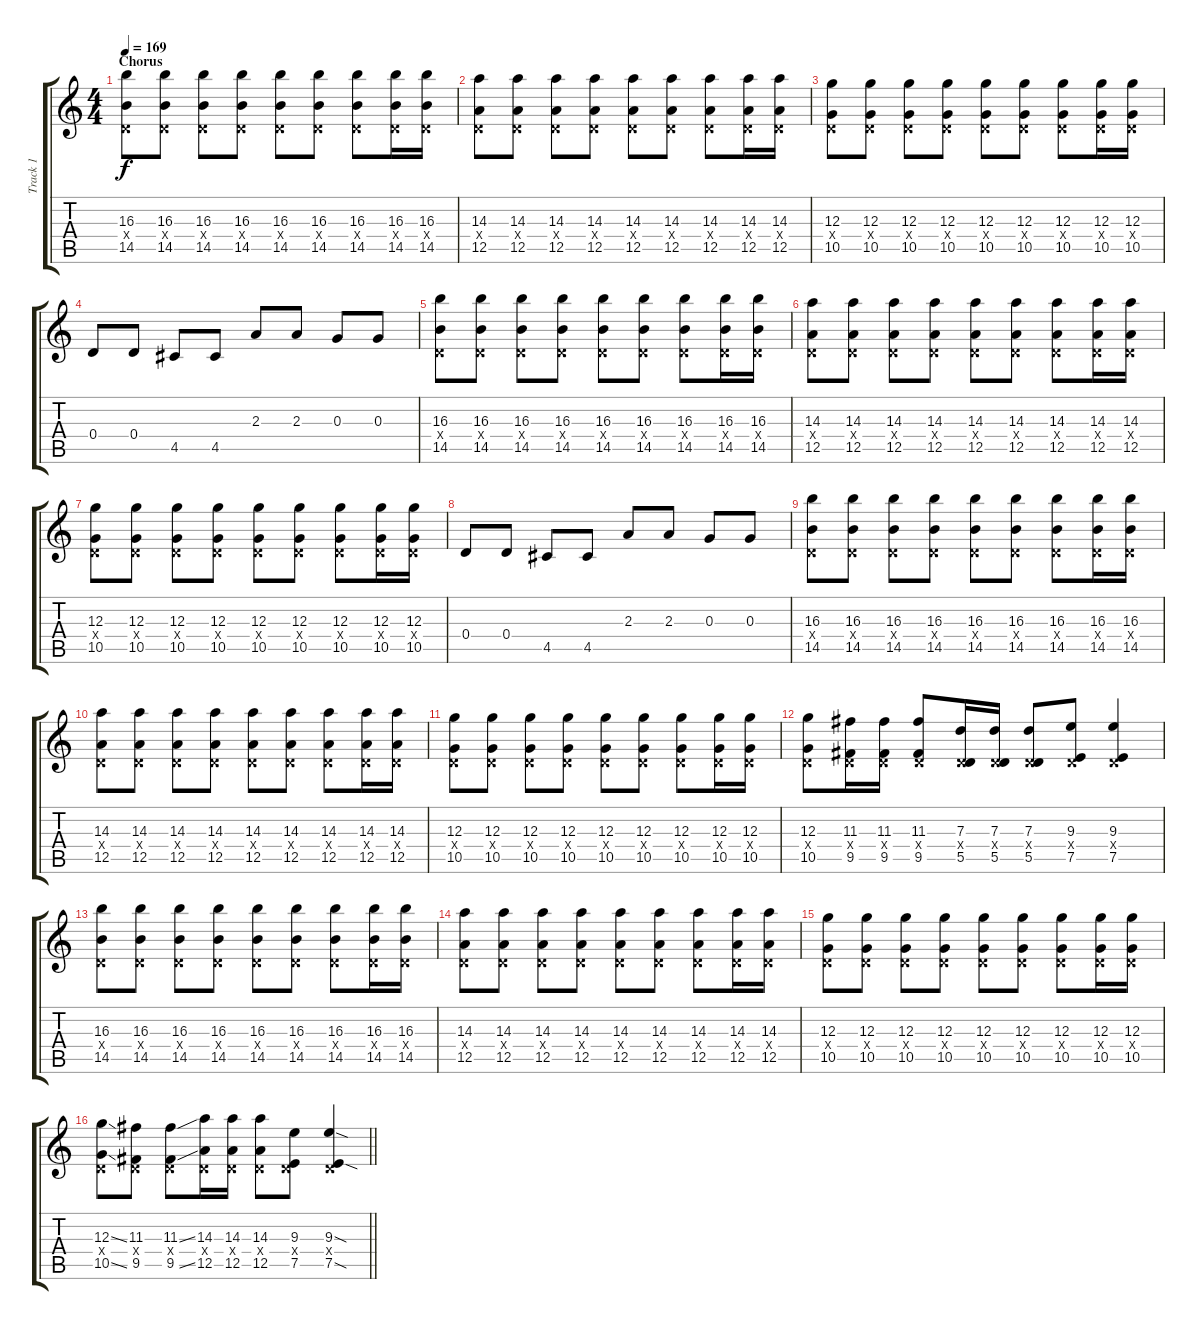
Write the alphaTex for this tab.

\track ("Track 1" "Track 1") {instrument overdrivenguitar}
\staff {score tabs}
\tuning (E4 B3 G3 D3 A2 E2) {hide}
\ts (4 4)
\section ("" "Chorus")
\tempo 169
\clef g2
\ks c
(16.3 0.4{x} 14.5).8{dy f} (16.3 0.4{x} 14.5).8 (16.3 0.4{x} 14.5).8 (16.3 0.4{x} 14.5).8 (16.3 0.4{x} 14.5).8 (16.3 0.4{x} 14.5).8 (16.3 0.4{x} 14.5).8 (16.3 0.4{x} 14.5).16 (16.3 0.4{x} 14.5).16 |
(14.3 0.4{x} 12.5).8 (14.3 0.4{x} 12.5).8 (14.3 0.4{x} 12.5).8 (14.3 0.4{x} 12.5).8 (14.3 0.4{x} 12.5).8 (14.3 0.4{x} 12.5).8 (14.3 0.4{x} 12.5).8 (14.3 0.4{x} 12.5).16 (14.3 0.4{x} 12.5).16 |
(12.3 0.4{x} 10.5).8 (12.3 0.4{x} 10.5).8 (12.3 0.4{x} 10.5).8 (12.3 0.4{x} 10.5).8 (12.3 0.4{x} 10.5).8 (12.3 0.4{x} 10.5).8 (12.3 0.4{x} 10.5).8 (12.3 0.4{x} 10.5).16 (12.3 0.4{x} 10.5).16 |
0.4.8 0.4.8 4.5.8 4.5.8 2.3.8 2.3.8 0.3.8 0.3.8 |
(16.3 0.4{x} 14.5).8 (16.3 0.4{x} 14.5).8 (16.3 0.4{x} 14.5).8 (16.3 0.4{x} 14.5).8 (16.3 0.4{x} 14.5).8 (16.3 0.4{x} 14.5).8 (16.3 0.4{x} 14.5).8 (16.3 0.4{x} 14.5).16 (16.3 0.4{x} 14.5).16 |
(14.3 0.4{x} 12.5).8 (14.3 0.4{x} 12.5).8 (14.3 0.4{x} 12.5).8 (14.3 0.4{x} 12.5).8 (14.3 0.4{x} 12.5).8 (14.3 0.4{x} 12.5).8 (14.3 0.4{x} 12.5).8 (14.3 0.4{x} 12.5).16 (14.3 0.4{x} 12.5).16 |
(12.3 0.4{x} 10.5).8 (12.3 0.4{x} 10.5).8 (12.3 0.4{x} 10.5).8 (12.3 0.4{x} 10.5).8 (12.3 0.4{x} 10.5).8 (12.3 0.4{x} 10.5).8 (12.3 0.4{x} 10.5).8 (12.3 0.4{x} 10.5).16 (12.3 0.4{x} 10.5).16 |
0.4.8 0.4.8 4.5.8 4.5.8 2.3.8 2.3.8 0.3.8 0.3.8 |
(16.3 0.4{x} 14.5).8 (16.3 0.4{x} 14.5).8 (16.3 0.4{x} 14.5).8 (16.3 0.4{x} 14.5).8 (16.3 0.4{x} 14.5).8 (16.3 0.4{x} 14.5).8 (16.3 0.4{x} 14.5).8 (16.3 0.4{x} 14.5).16 (16.3 0.4{x} 14.5).16 |
(14.3 0.4{x} 12.5).8 (14.3 0.4{x} 12.5).8 (14.3 0.4{x} 12.5).8 (14.3 0.4{x} 12.5).8 (14.3 0.4{x} 12.5).8 (14.3 0.4{x} 12.5).8 (14.3 0.4{x} 12.5).8 (14.3 0.4{x} 12.5).16 (14.3 0.4{x} 12.5).16 |
(12.3 0.4{x} 10.5).8 (12.3 0.4{x} 10.5).8 (12.3 0.4{x} 10.5).8 (12.3 0.4{x} 10.5).8 (12.3 0.4{x} 10.5).8 (12.3 0.4{x} 10.5).8 (12.3 0.4{x} 10.5).8 (12.3 0.4{x} 10.5).16 (12.3 0.4{x} 10.5).16 |
(12.3 0.4{x} 10.5).8 (11.3 0.4{x} 9.5).16 (11.3 0.4{x} 9.5).16 (11.3 0.4{x} 9.5).8 (7.3 0.4{x} 5.5).16 (7.3 0.4{x} 5.5).16 (7.3 0.4{x} 5.5).8 (9.3 0.4{x} 7.5).8 (9.3 0.4{x} 7.5).4 |
(16.3 0.4{x} 14.5).8 (16.3 0.4{x} 14.5).8 (16.3 0.4{x} 14.5).8 (16.3 0.4{x} 14.5).8 (16.3 0.4{x} 14.5).8 (16.3 0.4{x} 14.5).8 (16.3 0.4{x} 14.5).8 (16.3 0.4{x} 14.5).16 (16.3 0.4{x} 14.5).16 |
(14.3 0.4{x} 12.5).8 (14.3 0.4{x} 12.5).8 (14.3 0.4{x} 12.5).8 (14.3 0.4{x} 12.5).8 (14.3 0.4{x} 12.5).8 (14.3 0.4{x} 12.5).8 (14.3 0.4{x} 12.5).8 (14.3 0.4{x} 12.5).16 (14.3 0.4{x} 12.5).16 |
(12.3 0.4{x} 10.5).8 (12.3 0.4{x} 10.5).8 (12.3 0.4{x} 10.5).8 (12.3 0.4{x} 10.5).8 (12.3 0.4{x} 10.5).8 (12.3 0.4{x} 10.5).8 (12.3 0.4{x} 10.5).8 (12.3 0.4{x} 10.5).16 (12.3 0.4{x} 10.5).16 |
\barLineRight lightlight
(12.3{ss} 0.4{x} 10.5{ss}).8 (11.3 0.4{x} 9.5).8 (11.3{ss} 0.4{x} 9.5{ss}).8 (14.3 0.4{x} 12.5).16 (14.3 0.4{x} 12.5).16 (14.3 0.4{x} 12.5).8 (9.3 0.4{x} 7.5).8 (9.3{sod} 0.4{x} 7.5{sod}).4
